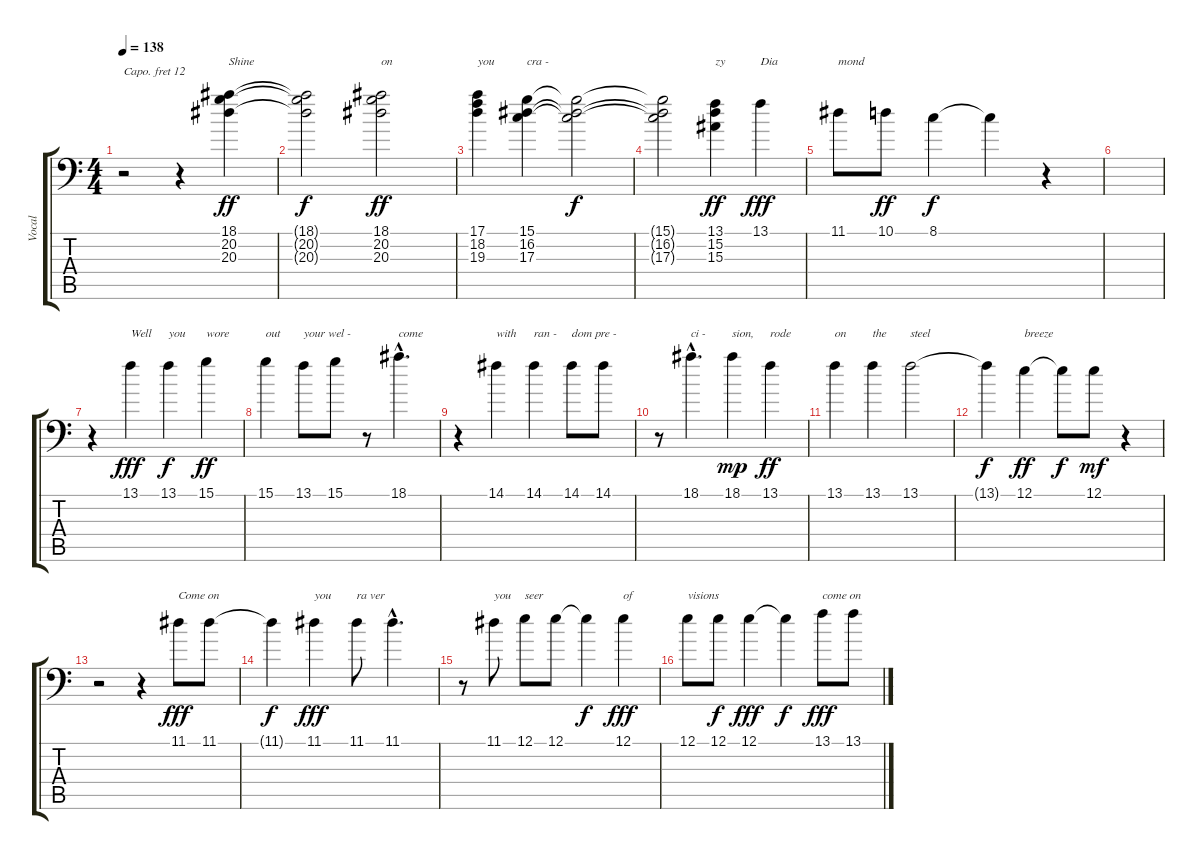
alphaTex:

\track ("Vocal" "Vocal") {instrument synthvoice}
\staff {score tabs}
\capo 12
\tuning (E3 B2 G2 D2 A1 E1) {hide}
\ts (4 4)
\tempo 138
\clef f4
\ks c
r.2{dy f} r.4 (18.1 20.2 20.3).4{txt "Shine" dy ff} |
(18.1{t} 20.2{t} 20.3{t}).2{dy f} (18.1 20.2 20.3).2{txt "on" dy ff} |
(17.1 18.2 19.3).4{txt "you"} (15.1 16.2 17.3).4{txt "cra - "} (15.1{t} 16.2{t} 17.3{t}).2{dy f} |
(15.1{t} 16.2{t} 17.3{t}).2 (13.1 15.2 15.3).4{txt "zy" dy ff} 13.1.4{txt "Dia" dy fff} |
11.1.8{txt "mond"} 10.1.8{dy ff} 8.1.4{dy f} 8.1{t}.4 r.4 |
|
r.4 13.1.4{txt "Well" dy fff} 13.1.4{txt "you" dy f} 15.1.4{txt "wore" dy ff} |
15.1.4{txt "out"} 13.1.8{txt "your wel -"} 15.1.8 r.8 18.1{hac}.4{d txt "come"} |
r.4 14.1.4{txt "with"} 14.1.4{txt "ran - "} 14.1.8{txt "dom pre -"} 14.1.8 |
r.8 18.1{hac}.4{d txt "ci -"} 18.1.4{txt "sion," dy mp} 13.1.4{txt "rode" dy ff} |
13.1.4{txt "on"} 13.1.4{txt "the"} 13.1.2{txt "steel"} |
13.1{t}.4{dy f} 12.1.4{txt "breeze" dy ff} 12.1{t}.8{dy f} 12.1.8{dy mf} r.4 |
r.2 r.4 11.1.8{txt "Come on" dy fff} 11.1.8 |
11.1{t}.4{dy f} 11.1.4{txt "you" dy fff} 11.1.8{txt "ra ver"} 11.1{hac}.4{d} |
r.8 11.1.8{txt "you"} 12.1.8{txt "seer"} 12.1.8 12.1{t}.4{dy f} 12.1.4{txt "of" dy fff} |
12.1.8{txt "visions"} 12.1.8{dy f} 12.1.4{dy fff} 12.1{t}.4{dy f} 13.1.8{txt "come on" dy fff} 13.1.8
